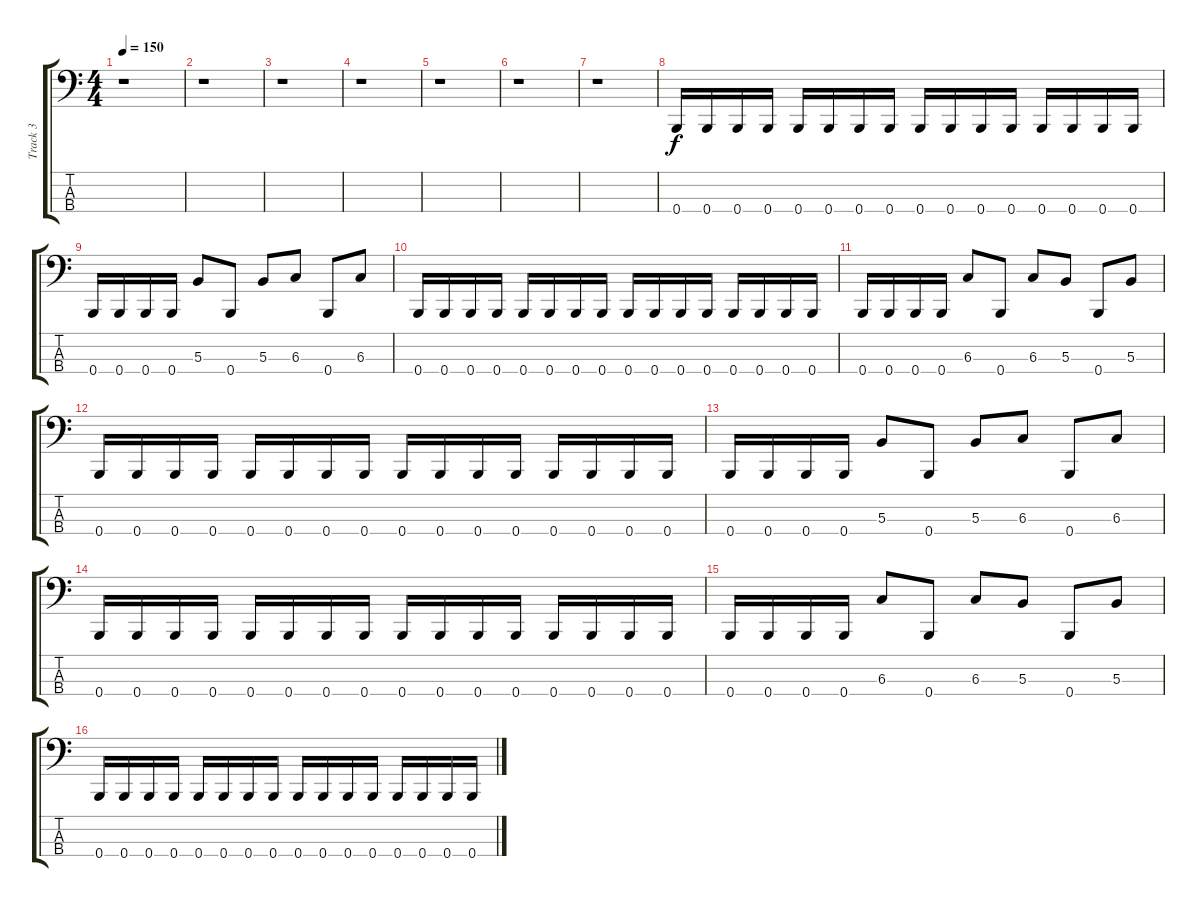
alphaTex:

\track ("Track 3" "Track 3") {instrument electricbasspick}
\staff {score tabs}
\tuning (E2 B1 Gb1 B0) {hide}
\ts (4 4)
\tempo 150
\clef f4
\ks c
r.1{dy f} |
r.1 |
r.1 |
r.1 |
r.1 |
r.1 |
r.1 |
0.4.16 0.4.16 0.4.16 0.4.16 0.4.16 0.4.16 0.4.16 0.4.16 0.4.16 0.4.16 0.4.16 0.4.16 0.4.16 0.4.16 0.4.16 0.4.16 |
0.4.16 0.4.16 0.4.16 0.4.16 5.3.8 0.4.8 5.3.8 6.3.8 0.4.8 6.3.8 |
0.4.16 0.4.16 0.4.16 0.4.16 0.4.16 0.4.16 0.4.16 0.4.16 0.4.16 0.4.16 0.4.16 0.4.16 0.4.16 0.4.16 0.4.16 0.4.16 |
0.4.16 0.4.16 0.4.16 0.4.16 6.3.8 0.4.8 6.3.8 5.3.8 0.4.8 5.3.8 |
0.4.16 0.4.16 0.4.16 0.4.16 0.4.16 0.4.16 0.4.16 0.4.16 0.4.16 0.4.16 0.4.16 0.4.16 0.4.16 0.4.16 0.4.16 0.4.16 |
0.4.16 0.4.16 0.4.16 0.4.16 5.3.8 0.4.8 5.3.8 6.3.8 0.4.8 6.3.8 |
0.4.16 0.4.16 0.4.16 0.4.16 0.4.16 0.4.16 0.4.16 0.4.16 0.4.16 0.4.16 0.4.16 0.4.16 0.4.16 0.4.16 0.4.16 0.4.16 |
0.4.16 0.4.16 0.4.16 0.4.16 6.3.8 0.4.8 6.3.8 5.3.8 0.4.8 5.3.8 |
0.4.16 0.4.16 0.4.16 0.4.16 0.4.16 0.4.16 0.4.16 0.4.16 0.4.16 0.4.16 0.4.16 0.4.16 0.4.16 0.4.16 0.4.16 0.4.16
